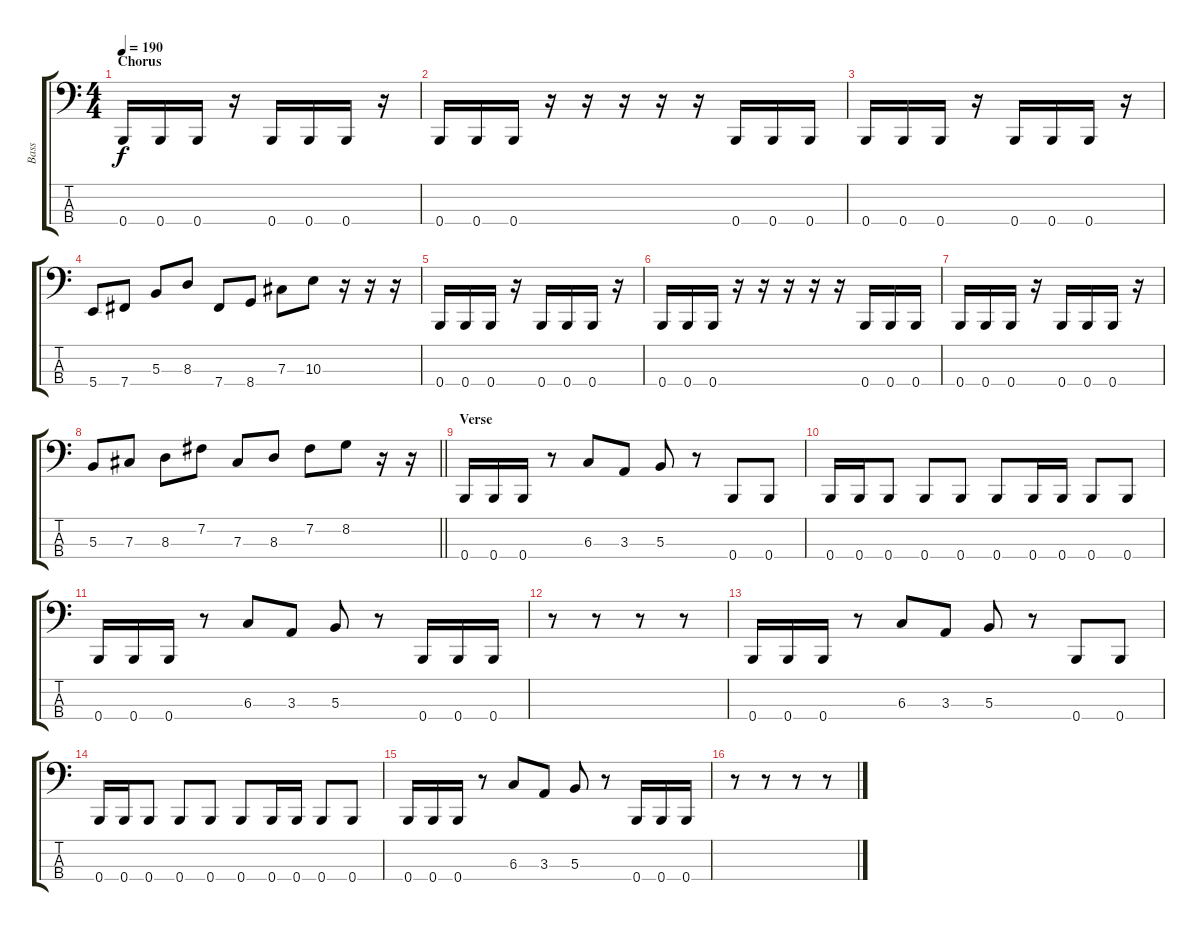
\track ("Bass" "Bass") {instrument electricbasspick}
\staff {score tabs}
\tuning (E2 B1 Gb1 B0) {hide}
\ts (4 4)
\section ("" "Chorus")
\tempo 190
\clef f4
\ks c
0.4.16{dy f} 0.4.16 0.4.16 r.16 0.4.16 0.4.16 0.4.16 r.16 |
0.4.16 0.4.16 0.4.16 r.16 r.16 r.16 r.16 r.16 0.4.16 0.4.16 0.4.16 |
0.4.16 0.4.16 0.4.16 r.16 0.4.16 0.4.16 0.4.16 r.16 |
5.4.8 7.4.8 5.3.8 8.3.8 7.4.8 8.4.8 7.3.8 10.3.8 r.16 r.16 r.16 |
0.4.16 0.4.16 0.4.16 r.16 0.4.16 0.4.16 0.4.16 r.16 |
0.4.16 0.4.16 0.4.16 r.16 r.16 r.16 r.16 r.16 0.4.16 0.4.16 0.4.16 |
0.4.16 0.4.16 0.4.16 r.16 0.4.16 0.4.16 0.4.16 r.16 |
\barLineRight lightlight
5.3.8 7.3.8 8.3.8 7.2.8 7.3.8 8.3.8 7.2.8 8.2.8 r.16 r.16 |
\section ("" "Verse")
0.4.16 0.4.16 0.4.16 r.8 6.3.8 3.3.8 5.3.8 r.8 0.4.8 0.4.8 |
0.4.16 0.4.16 0.4.8 0.4.8 0.4.8 0.4.8 0.4.16 0.4.16 0.4.8 0.4.8 |
0.4.16 0.4.16 0.4.16 r.8 6.3.8 3.3.8 5.3.8 r.8 0.4.16 0.4.16 0.4.16 |
r.8 r.8 r.8 r.8 |
0.4.16 0.4.16 0.4.16 r.8 6.3.8 3.3.8 5.3.8 r.8 0.4.8 0.4.8 |
0.4.16 0.4.16 0.4.8 0.4.8 0.4.8 0.4.8 0.4.16 0.4.16 0.4.8 0.4.8 |
0.4.16 0.4.16 0.4.16 r.8 6.3.8 3.3.8 5.3.8 r.8 0.4.16 0.4.16 0.4.16 |
r.8 r.8 r.8 r.8
